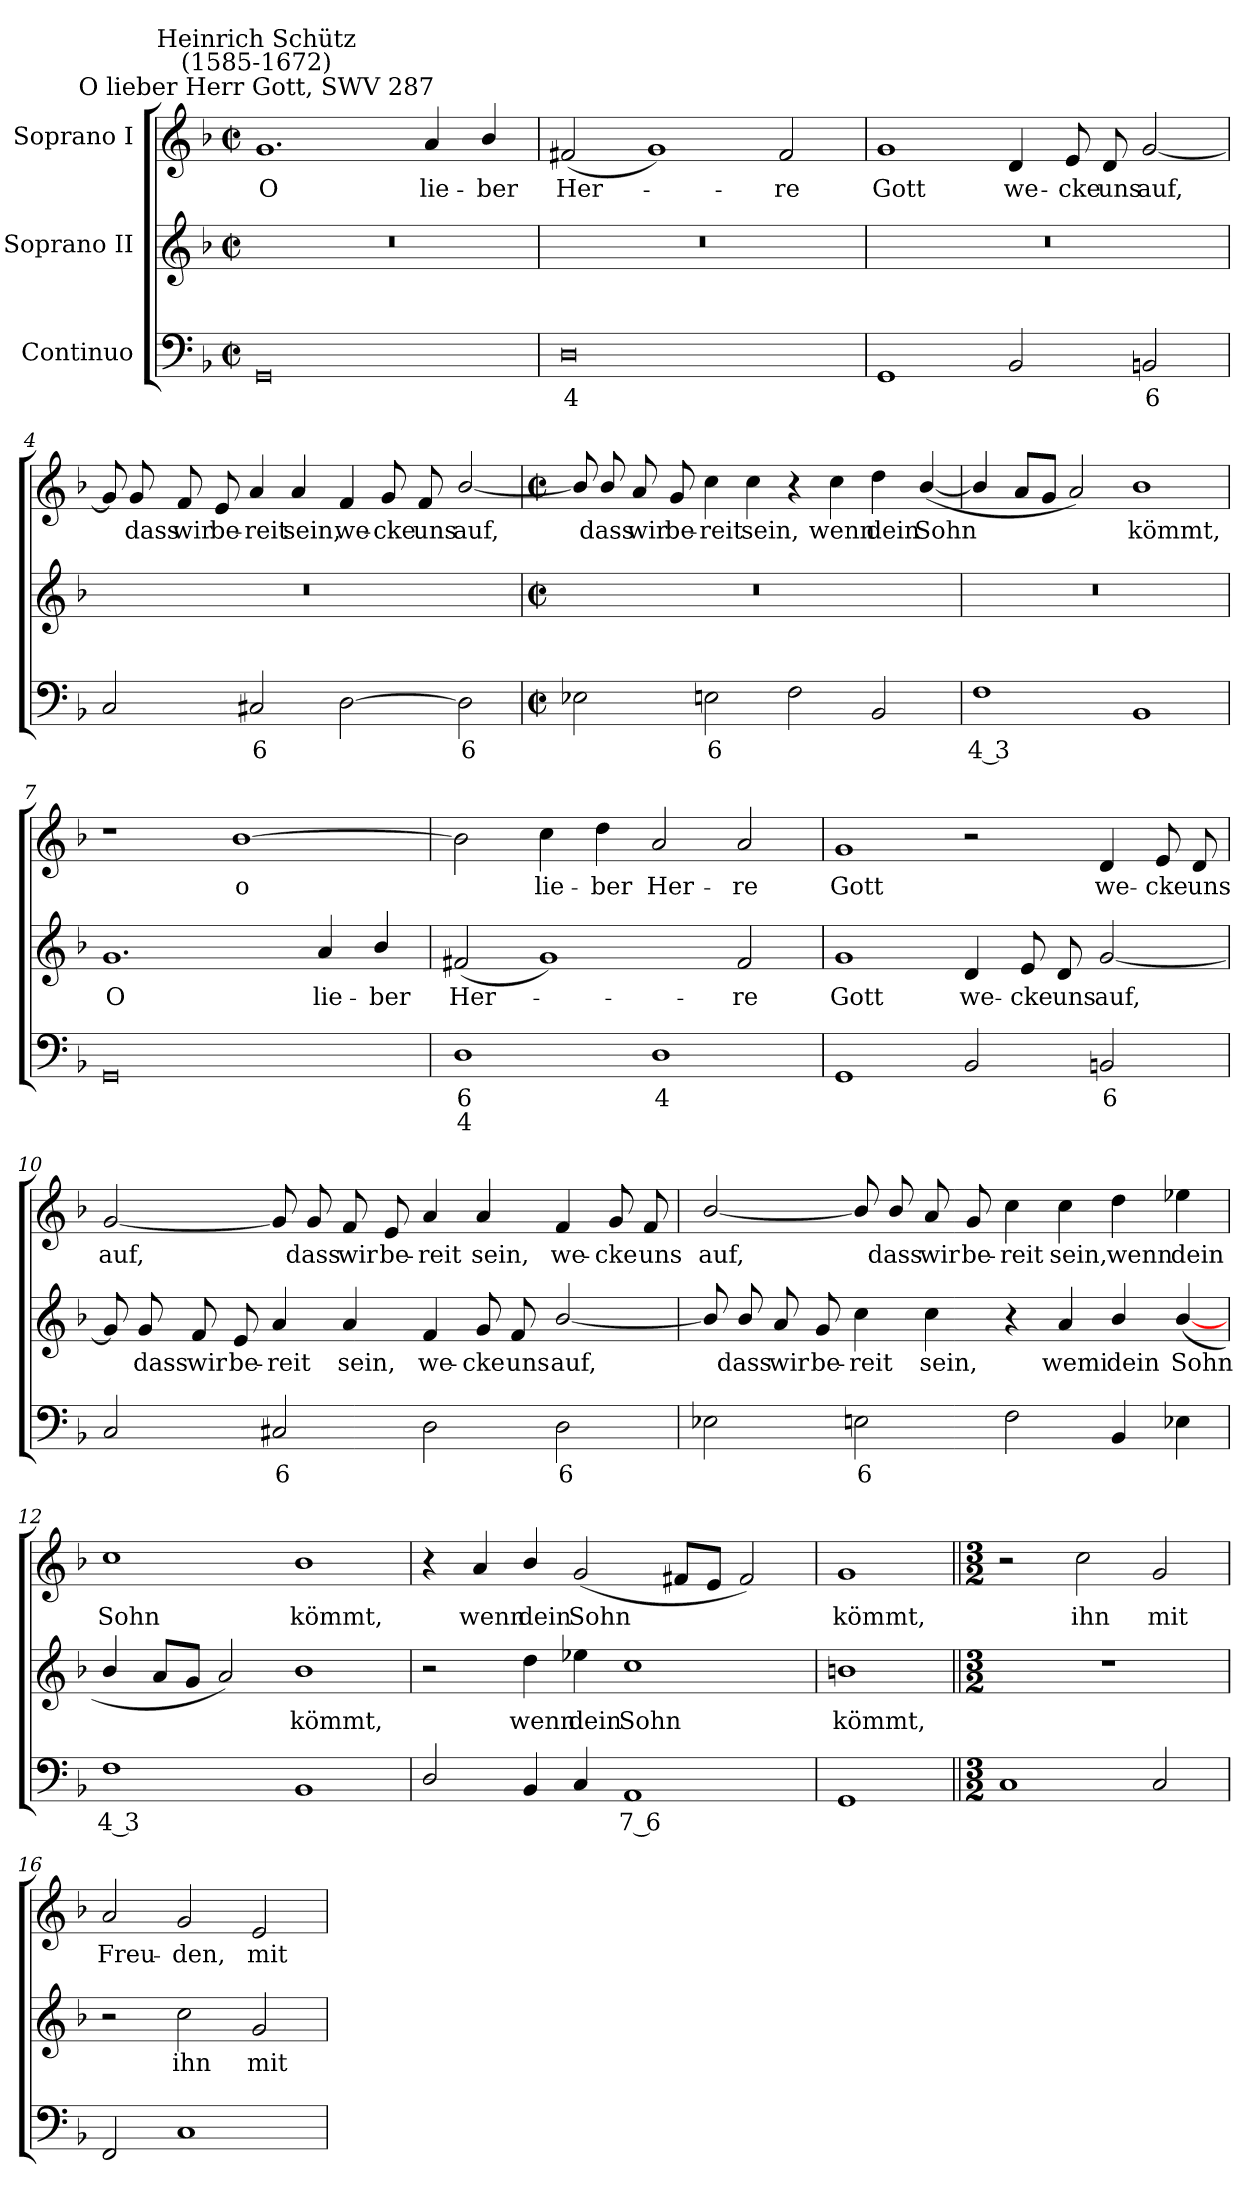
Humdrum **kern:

**kern	**text	**text	**kern	**text	**kern	**text
*part3	*part3	*part3	*part2	*part2	*part1	*part1
*staff3	*staff3	*staff3	*staff2	*staff2	*staff1	*staff1
*I"Continuo	*	*	*I"Soprano II	*	*I"Soprano I	*
*clefF4	*	*	*clefG2	*	*clefG2	*
*k[b-]	*	*	*k[b-]	*	*k[b-]	*
*F:	*	*	*F:	*	*F:	*
*M4/2	*	*	*M4/2	*	*M4/2	*
*met(c|)	*	*	*met(c|)	*	*met(c|)	*
=1	=1	=1	=1	=1	=1	=1
!	!	!	!	!	!LO:TX:a:cj:t=O lieber Herr Gott, SWV 287	!
!	!	!	!	!	!LO:TX:a:cj:t=Heinrich Schütz\n(1585-1672)	!
!	!	!	!	!	!	!LO:LY:b
0GG	.	.	0r	.	1.g	O
!	!	!	!	!	!	!LO:LY:b
.	.	.	.	.	4a	lie-
!	!	!	!	!	!	!LO:LY:b
.	.	.	.	.	4b-/	-ber
=2	=2	=2	=2	=2	=2	=2
!	!LO:LY:b	!	!	!	!	!LO:LY:b
0D	4	.	0r	.	(<2f#X	Her-
.	.	.	.	.	1g)	.
!	!	!	!	!	!	!LO:LY:b
.	.	.	.	.	2f#	re
=3	=3	=3	=3	=3	=3	=3
!	!	!	!	!	!	!LO:LY:b
1GG	.	.	0r	.	1g	Gott
!	!	!	!	!	!	!LO:LY:b
2BB-	.	.	.	.	4d	we-
!	!	!	!	!	!	!LO:LY:b
.	.	.	.	.	8e	-cke
!	!	!	!	!	!	!LO:LY:b
.	.	.	.	.	8d	uns
!	!LO:LY:b	!	!	!	!	!LO:LY:b
2BBn	6	.	.	.	[2g	auf,
=4	=4	=4	=4	=4	=4	=4
2C	.	.	0r	.	8g]	.
!	!	!	!	!	!	!LO:LY:b
.	.	.	.	.	8g	dass
!	!	!	!	!	!	!LO:LY:b
.	.	.	.	.	8f	wir
!	!	!	!	!	!	!LO:LY:b
.	.	.	.	.	8e	be-
!	!LO:LY:b	!	!	!	!	!LO:LY:b
2C#X	6	.	.	.	4a	-reit
!	!	!	!	!	!	!LO:LY:b
.	.	.	.	.	4a	sein,
!	!	!	!	!	!	!LO:LY:b
[2D	.	.	.	.	4f	we-
!	!	!	!	!	!	!LO:LY:b
.	.	.	.	.	8g	-cke
!	!	!	!	!	!	!LO:LY:b
.	.	.	.	.	8f	uns
!	!LO:LY:b	!	!	!	!	!LO:LY:b
2D]	6	.	.	.	[2b-/	auf,
!!LO:LB:g=z
=5	=5	=5	=5	=5	=5	=5
*M4/2	*	*	*M4/2	*	*M4/2	*
*met(c|)	*	*	*met(c|)	*	*met(c|)	*
2E-X	.	.	0r	.	8b-/]	.
!	!	!	!	!	!	!LO:LY:b
.	.	.	.	.	8b-/	dass
!	!	!	!	!	!	!LO:LY:b
.	.	.	.	.	8a	wir
!	!	!	!	!	!	!LO:LY:b
.	.	.	.	.	8g	be-
!	!LO:LY:b	!	!	!	!	!LO:LY:b
2En	6	.	.	.	4cc	-reit
!	!	!	!	!	!	!LO:LY:b
.	.	.	.	.	4cc	sein,
2F	.	.	.	.	4r	.
!	!	!	!	!	!	!LO:LY:b
.	.	.	.	.	4cc	wenn
!	!	!	!	!	!	!LO:LY:b
2BB-	.	.	.	.	4dd	dein
!	!	!	!	!	!	!LO:LY:b
.	.	.	.	.	(<[4b-/	Sohn
=6	=6	=6	=6	=6	=6	=6
!	!LO:LY:b	!	!	!	!	!
1F	4 3	.	0r	.	4b-/]	.
.	.	.	.	.	8aL	.
.	.	.	.	.	8gJ	.
.	.	.	.	.	2a)	.
!	!	!	!	!	!	!LO:LY:b
1BB-	.	.	.	.	1b-	kömmt,
=7	=7	=7	=7	=7	=7	=7
!	!	!	!	!LO:LY:b	!	!
0GG	.	.	1.g	O	1r	.
!	!	!	!	!	!	!LO:LY:b
.	.	.	.	.	[1b-	o
!	!	!	!	!LO:LY:b	!	!
.	.	.	4a	lie-	.	.
!	!	!	!	!LO:LY:b	!	!
.	.	.	4b-/	-ber	.	.
=8	=8	=8	=8	=8	=8	=8
!	!LO:LY:b	!LO:LY:b	!	!LO:LY:b	!	!
1D	6	4	(<2f#X	Her-	2b-]	.
!	!	!	!	!	!	!LO:LY:b
.	.	.	1g)	.	4cc	lie-
!	!	!	!	!	!	!LO:LY:b
.	.	.	.	.	4dd	-ber
!	!LO:LY:b	!	!	!	!	!LO:LY:b
1D	4	.	.	.	2a	Her-
!	!	!	!	!LO:LY:b	!	!LO:LY:b
.	.	.	2f#	re	2a	-re
!!LO:LB:g=z
=9	=9	=9	=9	=9	=9	=9
!	!	!	!	!LO:LY:b	!	!LO:LY:b
1GG	.	.	1g	Gott	1g	Gott
!	!	!	!	!LO:LY:b	!	!
2BB-	.	.	4d	we-	2r	.
!	!	!	!	!LO:LY:b	!	!
.	.	.	8e	-cke	.	.
!	!	!	!	!LO:LY:b	!	!
.	.	.	8d	uns	.	.
!	!LO:LY:b	!	!	!LO:LY:b	!	!LO:LY:b
2BBn	6	.	[2g	auf,	4d	we-
!	!	!	!	!	!	!LO:LY:b
.	.	.	.	.	8e	-cke
!	!	!	!	!	!	!LO:LY:b
.	.	.	.	.	8d	uns
=10	=10	=10	=10	=10	=10	=10
!	!	!	!	!	!	!LO:LY:b
2C	.	.	8g]	.	[2g	auf,
!	!	!	!	!LO:LY:b	!	!
.	.	.	8g	dass	.	.
!	!	!	!	!LO:LY:b	!	!
.	.	.	8f	wir	.	.
!	!	!	!	!LO:LY:b	!	!
.	.	.	8e	be-	.	.
!	!LO:LY:b	!	!	!LO:LY:b	!	!
2C#X	6	.	4a	-reit	8g]	.
!	!	!	!	!	!	!LO:LY:b
.	.	.	.	.	8g	dass
!	!	!	!	!LO:LY:b	!	!LO:LY:b
.	.	.	4a	sein,	8f	wir
!	!	!	!	!	!	!LO:LY:b
.	.	.	.	.	8e	be-
!	!	!	!	!LO:LY:b	!	!LO:LY:b
2D	.	.	4f	we-	4a	-reit
!	!	!	!	!LO:LY:b	!	!LO:LY:b
.	.	.	8g	-cke	4a	sein,
!	!	!	!	!LO:LY:b	!	!
.	.	.	8f	uns	.	.
!	!LO:LY:b	!	!	!LO:LY:b	!	!LO:LY:b
2D	6	.	[2b-/	auf,	4f	we-
!	!	!	!	!	!	!LO:LY:b
.	.	.	.	.	8g	-cke
!	!	!	!	!	!	!LO:LY:b
.	.	.	.	.	8f	uns
!!LO:LB:g=z
=11	=11	=11	=11	=11	=11	=11
!	!	!	!	!	!	!LO:LY:b
2E-X	.	.	8b-/]	.	[2b-/	auf,
!	!	!	!	!LO:LY:b	!	!
.	.	.	8b-/	dass	.	.
!	!	!	!	!LO:LY:b	!	!
.	.	.	8a	wir	.	.
!	!	!	!	!LO:LY:b	!	!
.	.	.	8g	be-	.	.
!	!LO:LY:b	!	!	!LO:LY:b	!	!
2En	6	.	4cc	-reit	8b-/]	.
!	!	!	!	!	!	!LO:LY:b
.	.	.	.	.	8b-/	dass
!	!	!	!	!LO:LY:b	!	!LO:LY:b
.	.	.	4cc	sein,	8a	wir
!	!	!	!	!	!	!LO:LY:b
.	.	.	.	.	8g	be-
!	!	!	!	!	!	!LO:LY:b
2F	.	.	4r	.	4cc	-reit
!	!	!	!	!LO:LY:b	!	!LO:LY:b
.	.	.	4a	wemi	4cc	sein,
!	!	!	!	!LO:LY:b	!	!LO:LY:b
4BB-	.	.	4b-/	dein	4dd	wenn
!	!	!	!	!LO:LY:b	!	!LO:LY:b
4E-X	.	.	(<[4b-/	Sohn	4ee-X	dein
=12	=12	=12	=12	=12	=12	=12
!	!LO:LY:b	!	!	!	!	!LO:LY:b
1F	4 3	.	4b-/	.	1cc	Sohn
.	.	.	8aL	.	.	.
.	.	.	8gJ	.	.	.
.	.	.	2a)	.	.	.
!	!	!	!	!LO:LY:b	!	!LO:LY:b
1BB-	.	.	1b-	kömmt,	1b-	kömmt,
=13	=13	=13	=13	=13	=13	=13
2D/	.	.	2r	.	4r	.
!	!	!	!	!	!	!LO:LY:b
.	.	.	.	.	4a	wenn
!	!	!	!	!LO:LY:b	!	!LO:LY:b
4BB-	.	.	4dd	wenn	4b-/	dein
!	!	!	!	!LO:LY:b	!	!LO:LY:b
4C	.	.	4ee-X	dein	(<2g	Sohn
!	!LO:LY:b	!	!	!LO:LY:b	!	!
1AA	7 6	.	1cc	Sohn	.	.
.	.	.	.	.	8f#XL	.
.	.	.	.	.	8eJ	.
.	.	.	.	.	2f#)	.
!!LO:LB:g=z
=14	=14	=14	=14	=14	=14	=14
!	!	!	!	!LO:LY:b	!	!LO:LY:b
1GG	.	.	1bn	kömmt,	1g	kömmt,
=15||	=15||	=15||	=15||	=15||	=15||	=15||
*M3/2	*	*	*M3/2	*	*M3/2	*
!	!	!	!LO:N:vis=1	!	!	!
1C	.	.	1.r	.	2r	.
!	!	!	!	!	!	!LO:LY:b
.	.	.	.	.	2cc	ihn
!	!	!	!	!	!	!LO:LY:b
2C	.	.	.	.	2g	mit
=16	=16	=16	=16	=16	=16	=16
!	!	!	!	!	!	!LO:LY:b
2FF	.	.	2r	.	2a	Freu-
!	!	!	!	!LO:LY:b	!	!LO:LY:b
1C	.	.	2cc	ihn	2g	-den,
!	!	!	!	!LO:LY:b	!	!LO:LY:b
.	.	.	2g	mit	2e	mit
=	=	=	=	=	=	=
*-	*-	*-	*-	*-	*-	*-
